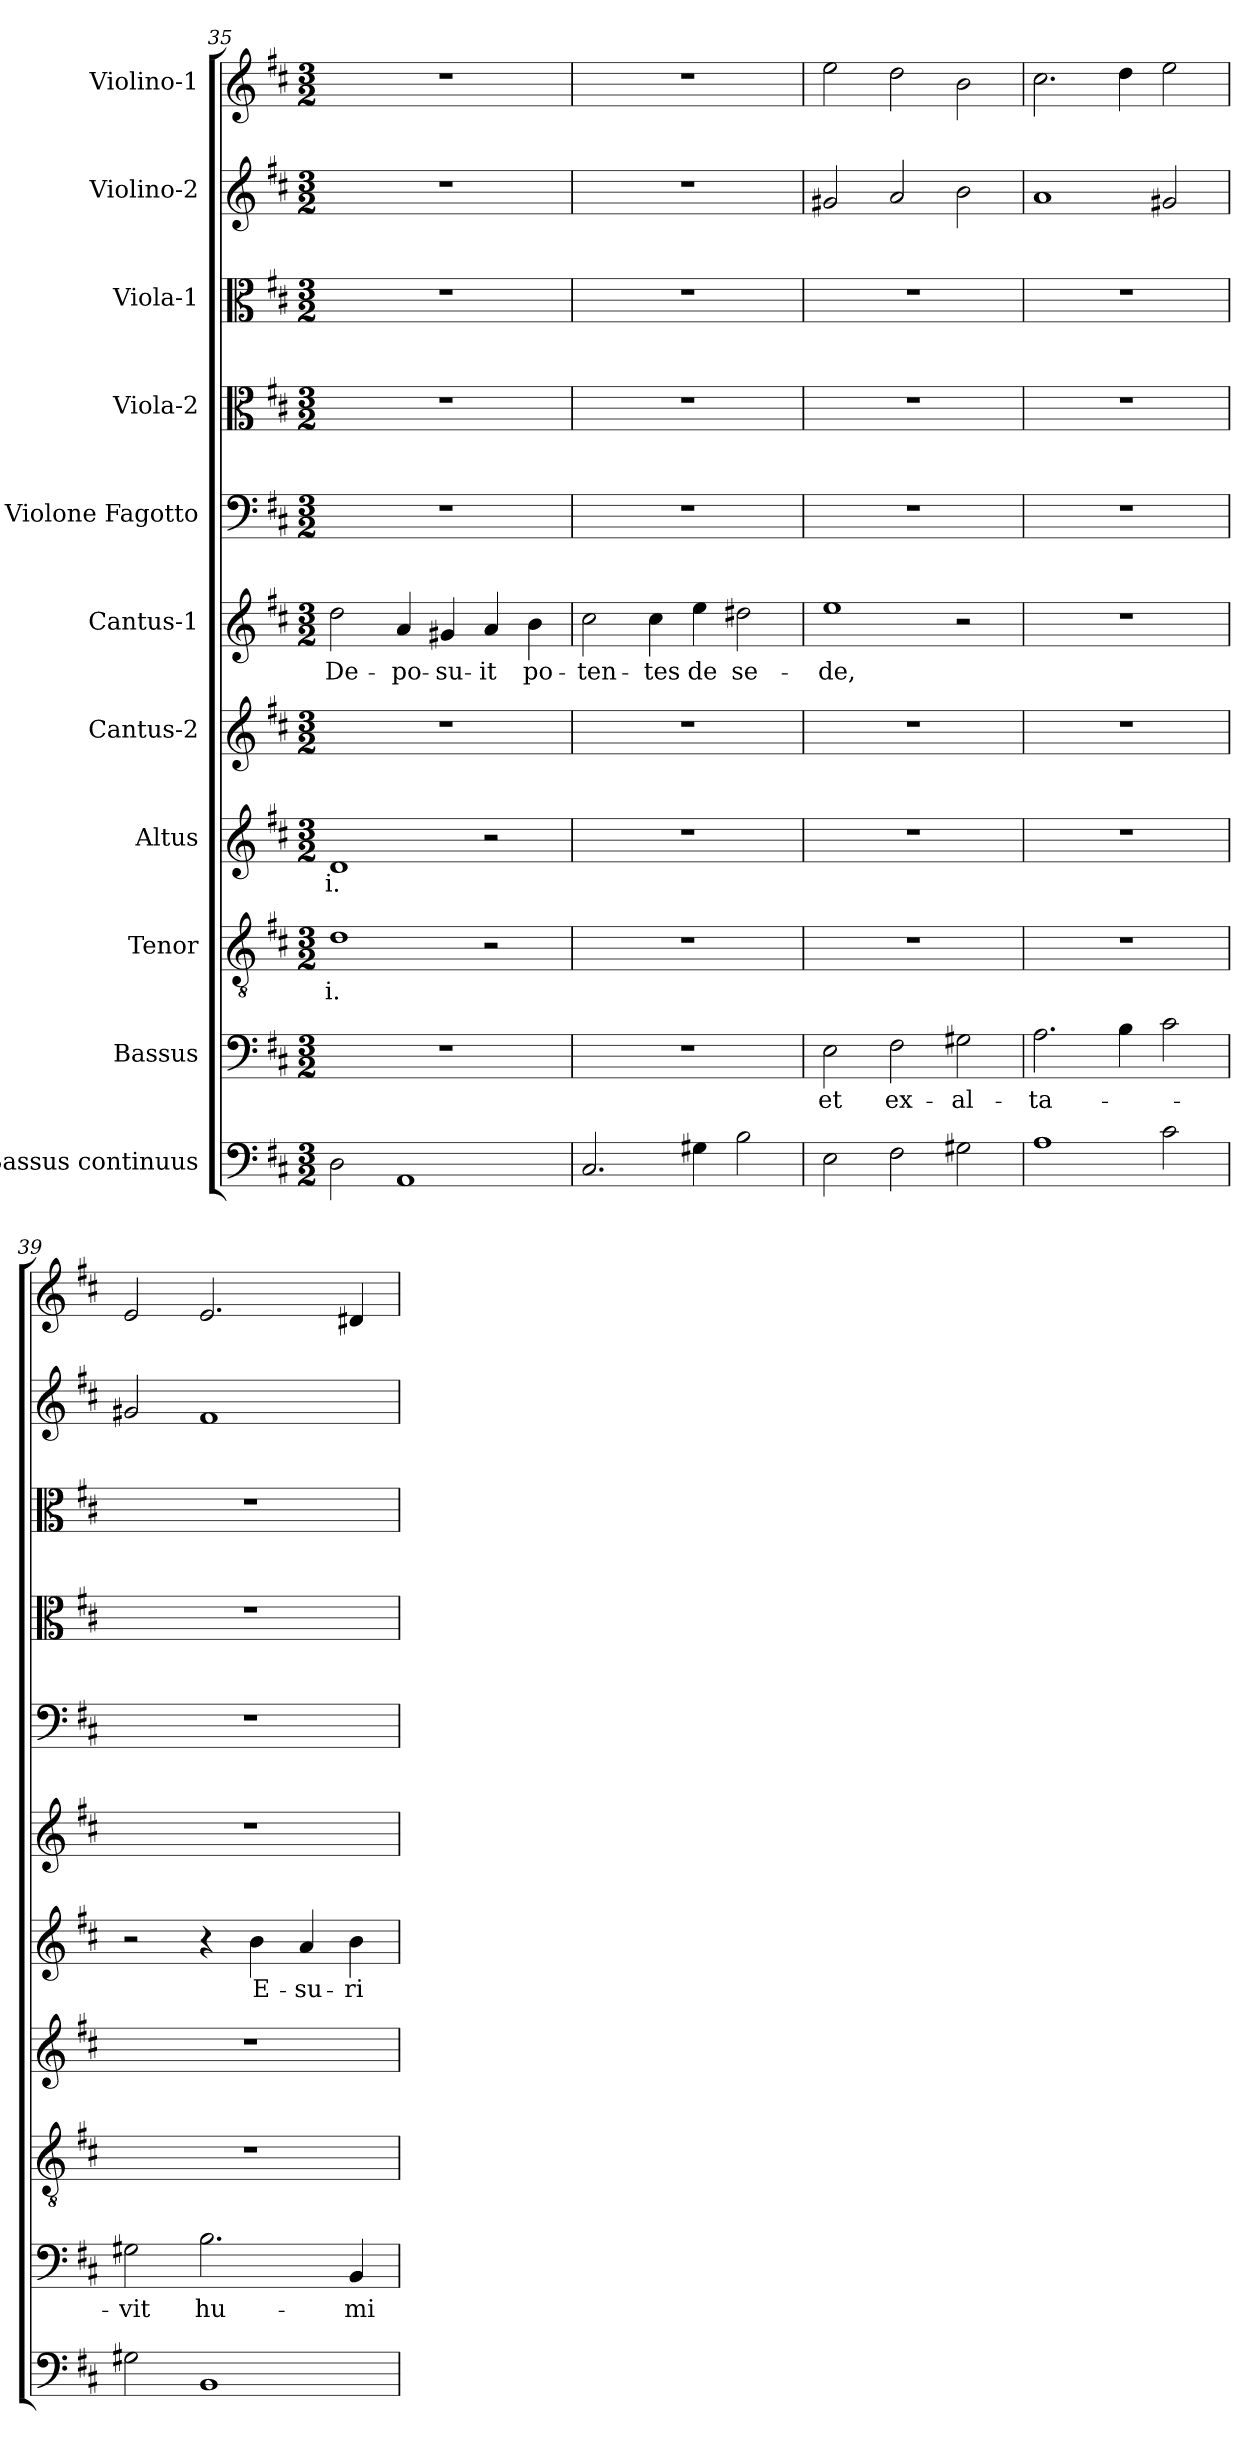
**kern	**kern	**text	**kern	**text	**kern	**text	**kern	**text	**kern	**text	**kern	**kern	**kern	**kern	**kern
*part11	*part10	*part10	*part9	*part9	*part8	*part8	*part7	*part7	*part6	*part6	*part5	*part4	*part3	*part2	*part1
*staff11	*staff10	*staff10	*staff9	*staff9	*staff8	*staff8	*staff7	*staff7	*staff6	*staff6	*staff5	*staff4	*staff3	*staff2	*staff1
*I"Bassus continuus	*I"Bassus	*	*I"Tenor	*	*I"Altus	*	*I"Cantus-2	*	*I"Cantus-1	*	*I"Violone Fagotto	*I"Viola-2	*I"Viola-1	*I"Violino-2	*I"Violino-1
*clefF4	*clefF4	*	*clefGv2	*	*clefG2	*	*clefG2	*	*clefG2	*	*clefF4	*clefC3	*clefC3	*clefG2	*clefG2
*k[f#c#]	*k[f#c#]	*	*k[f#c#]	*	*k[f#c#]	*	*k[f#c#]	*	*k[f#c#]	*	*k[f#c#]	*k[f#c#]	*k[f#c#]	*k[f#c#]	*k[f#c#]
*D:	*D:	*	*D:	*	*D:	*	*D:	*	*D:	*	*D:	*D:	*D:	*D:	*D:
*M3/2	*M3/2	*	*M3/2	*	*M3/2	*	*M3/2	*	*M3/2	*	*M3/2	*M3/2	*M3/2	*M3/2	*M3/2
=35	=35	=35	=35	=35	=35	=35	=35	=35	=35	=35	=35	=35	=35	=35	=35
!	!	!	!	!LO:LY:b	!	!LO:LY:b	!	!	!	!LO:LY:b	!	!	!	!	!
2D!\	1.r	.	1d	-i.	1d	-i.	1.r	.	2dd\	De-	1.r	1.r	1.r	1.r	1.r
!	!	!	!	!	!	!	!	!	!	!LO:LY:b	!	!	!	!	!
1AA!	.	.	.	.	.	.	.	.	4a/	-po-	.	.	.	.	.
!	!	!	!	!	!	!	!	!	!	!LO:LY:b	!	!	!	!	!
.	.	.	.	.	.	.	.	.	4g#X/	-su-	.	.	.	.	.
!	!	!	!	!	!	!	!	!	!	!LO:LY:b	!	!	!	!	!
.	.	.	2r	.	2r	.	.	.	4a/	-it	.	.	.	.	.
!	!	!	!	!	!	!	!	!	!	!LO:LY:b	!	!	!	!	!
.	.	.	.	.	.	.	.	.	4b\	po-	.	.	.	.	.
=36	=36	=36	=36	=36	=36	=36	=36	=36	=36	=36	=36	=36	=36	=36	=36
!	!	!	!	!	!	!	!	!	!	!LO:LY:b	!	!	!	!	!
2.C#!/	1.r	.	1.r	.	1.r	.	1.r	.	2cc#\	-ten-	1.r	1.r	1.r	1.r	1.r
!	!	!	!	!	!	!	!	!	!	!LO:LY:b	!	!	!	!	!
.	.	.	.	.	.	.	.	.	4cc#\	-tes	.	.	.	.	.
!	!	!	!	!	!	!	!	!	!	!LO:LY:b	!	!	!	!	!
4G#X!\	.	.	.	.	.	.	.	.	4ee\	de	.	.	.	.	.
!	!	!	!	!	!	!	!	!	!	!LO:LY:b	!	!	!	!	!
2B!\	.	.	.	.	.	.	.	.	2dd#X\	se-	.	.	.	.	.
=37	=37	=37	=37	=37	=37	=37	=37	=37	=37	=37	=37	=37	=37	=37	=37
!	!	!LO:LY:b	!	!	!	!	!	!	!	!LO:LY:b	!	!	!	!	!
2E!\	2E\	et	1.r	.	1.r	.	1.r	.	1ee	-de,	1.r	1.r	1.r	2g#X/	2ee\
!	!	!LO:LY:b	!	!	!	!	!	!	!	!	!	!	!	!	!
2F#!\	2F#\	ex-	.	.	.	.	.	.	.	.	.	.	.	2a/	2dd\
!	!	!LO:LY:b	!	!	!	!	!	!	!	!	!	!	!	!	!
2G#X!\	2G#X\	-al-	.	.	.	.	.	.	2r	.	.	.	.	2b\	2b\
=38	=38	=38	=38	=38	=38	=38	=38	=38	=38	=38	=38	=38	=38	=38	=38
!	!	!LO:LY:b	!	!	!	!	!	!	!	!	!	!	!	!	!
1A!	2.A\	-ta-	1.r	.	1.r	.	1.r	.	1.r	.	1.r	1.r	1.r	1a	2.cc#\
.	4B\	.	.	.	.	.	.	.	.	.	.	.	.	.	4dd\
2c#!\	2c#\	.	.	.	.	.	.	.	.	.	.	.	.	2g#X/	2ee\
=39	=39	=39	=39	=39	=39	=39	=39	=39	=39	=39	=39	=39	=39	=39	=39
!	!	!LO:LY:b	!	!	!	!	!	!	!	!	!	!	!	!	!
2G#X!\	2G#X\	-vit	1.r	.	1.r	.	2r	.	1.r	.	1.r	1.r	1.r	2g#X/	2e/
!	!	!LO:LY:b	!	!	!	!	!	!	!	!	!	!	!	!	!
1BB!	2.B\	hu-	.	.	.	.	4r	.	.	.	.	.	.	1f#	2.e/
!	!	!	!	!	!	!	!	!LO:LY:b	!	!	!	!	!	!	!
.	.	.	.	.	.	.	4b\	E-	.	.	.	.	.	.	.
!	!	!	!	!	!	!	!	!LO:LY:b	!	!	!	!	!	!	!
.	.	.	.	.	.	.	4a/	-su-	.	.	.	.	.	.	.
!	!	!LO:LY:b	!	!	!	!	!	!LO:LY:b	!	!	!	!	!	!	!
.	4BB/	-mi-	.	.	.	.	4b\	-ri-	.	.	.	.	.	.	4d#X/
=	=	=	=	=	=	=	=	=	=	=	=	=	=	=	=
*-	*-	*-	*-	*-	*-	*-	*-	*-	*-	*-	*-	*-	*-	*-	*-
